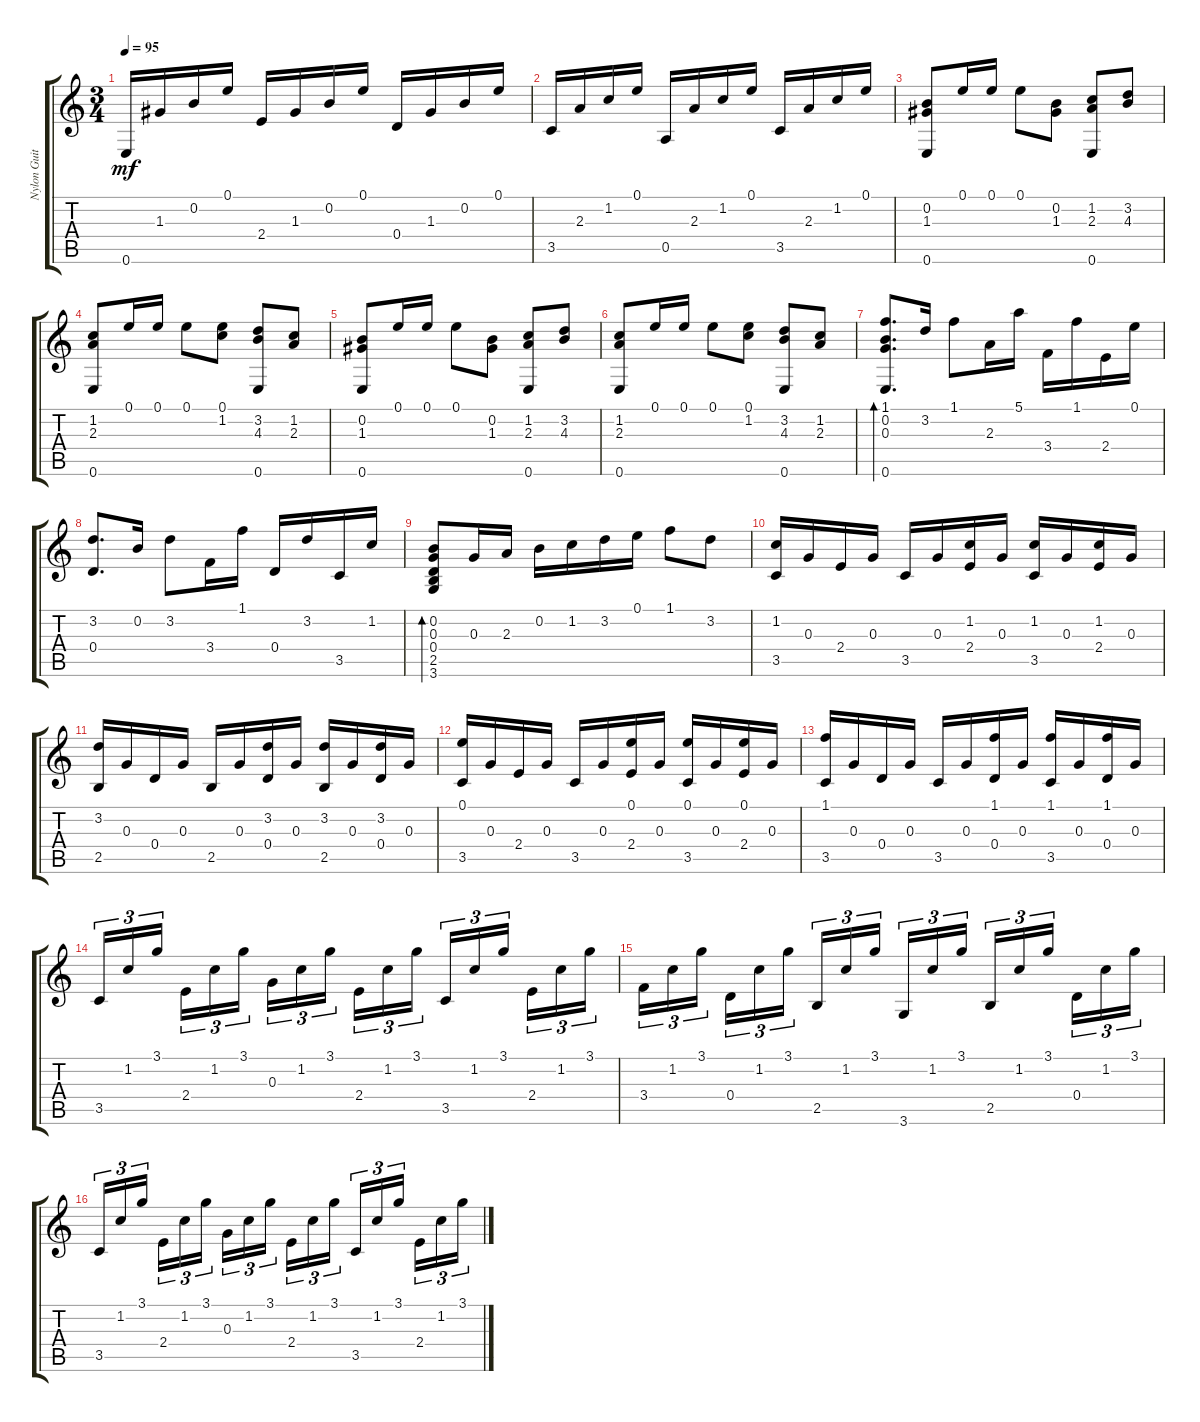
\track ("Nylon Guitar" "Nylon Guit") {instrument acousticguitarnylon}
\staff {score tabs}
\tuning (E4 B3 G3 D3 A2 E2) {hide}
\ts (3 4)
\tempo 95
\clef g2
\ks c
0.6.16{dy mf} 1.3.16 0.2.16 0.1.16 2.4.16 1.3.16 0.2.16 0.1.16 0.4.16 1.3.16 0.2.16 0.1.16 |
3.5.16 2.3.16 1.2.16 0.1.16 0.5.16 2.3.16 1.2.16 0.1.16 3.5.16 2.3.16 1.2.16 0.1.16 |
(0.2 1.3 0.6).8 0.1.16 0.1.16 0.1.8 (0.2 1.3).8 (1.2 2.3 0.6).8 (3.2 4.3).8 |
(1.2 2.3 0.6).8 0.1.16 0.1.16 0.1.8 (0.1 1.2).8 (3.2 4.3 0.6).8 (1.2 2.3).8 |
(0.2 1.3 0.6).8 0.1.16 0.1.16 0.1.8 (0.2 1.3).8 (1.2 2.3 0.6).8 (3.2 4.3).8 |
(1.2 2.3 0.6).8 0.1.16 0.1.16 0.1.8 (0.1 1.2).8 (3.2 4.3 0.6).8 (1.2 2.3).8 |
(1.1 0.2 0.3 0.6).8{d bd 120} 3.2.16 1.1.8 2.3.16 5.1.16 3.4.16 1.1.16 2.4.16 0.1.16 |
(3.2 0.4).8{d} 0.2.16 3.2.8 3.4.16 1.1.16 0.4.16 3.2.16 3.5.16 1.2.16 |
(0.2 0.3 0.4 2.5 3.6).8{bd 60} 0.3.16 2.3.16 0.2.16 1.2.16 3.2.16 0.1.16 1.1.8 3.2.8 |
(1.2 3.5).16 0.3.16 2.4.16 0.3.16 3.5.16 0.3.16 (1.2 2.4).16 0.3.16 (1.2 3.5).16 0.3.16 (1.2 2.4).16 0.3.16 |
(3.2 2.5).16 0.3.16 0.4.16 0.3.16 2.5.16 0.3.16 (3.2 0.4).16 0.3.16 (3.2 2.5).16 0.3.16 (3.2 0.4).16 0.3.16 |
(0.1 3.5).16 0.3.16 2.4.16 0.3.16 3.5.16 0.3.16 (0.1 2.4).16 0.3.16 (0.1 3.5).16 0.3.16 (0.1 2.4).16 0.3.16 |
(1.1 3.5).16 0.3.16 0.4.16 0.3.16 3.5.16 0.3.16 (1.1 0.4).16 0.3.16 (1.1 3.5).16 0.3.16 (1.1 0.4).16 0.3.16 |
3.5.16{tu (3 2)} 1.2.16{tu (3 2)} 3.1.16{tu (3 2) beam splitsecondary} 2.4.16{tu (3 2)} 1.2.16{tu (3 2)} 3.1.16{tu (3 2)} 0.3.16{tu (3 2)} 1.2.16{tu (3 2)} 3.1.16{tu (3 2) beam splitsecondary} 2.4.16{tu (3 2)} 1.2.16{tu (3 2)} 3.1.16{tu (3 2)} 3.5.16{tu (3 2)} 1.2.16{tu (3 2)} 3.1.16{tu (3 2) beam splitsecondary} 2.4.16{tu (3 2)} 1.2.16{tu (3 2)} 3.1.16{tu (3 2)} |
3.4.16{tu (3 2)} 1.2.16{tu (3 2)} 3.1.16{tu (3 2) beam splitsecondary} 0.4.16{tu (3 2)} 1.2.16{tu (3 2)} 3.1.16{tu (3 2)} 2.5.16{tu (3 2)} 1.2.16{tu (3 2)} 3.1.16{tu (3 2) beam splitsecondary} 3.6.16{tu (3 2)} 1.2.16{tu (3 2)} 3.1.16{tu (3 2)} 2.5.16{tu (3 2)} 1.2.16{tu (3 2)} 3.1.16{tu (3 2) beam splitsecondary} 0.4.16{tu (3 2)} 1.2.16{tu (3 2)} 3.1.16{tu (3 2)} |
3.5.16{tu (3 2)} 1.2.16{tu (3 2)} 3.1.16{tu (3 2) beam splitsecondary} 2.4.16{tu (3 2)} 1.2.16{tu (3 2)} 3.1.16{tu (3 2)} 0.3.16{tu (3 2)} 1.2.16{tu (3 2)} 3.1.16{tu (3 2) beam splitsecondary} 2.4.16{tu (3 2)} 1.2.16{tu (3 2)} 3.1.16{tu (3 2)} 3.5.16{tu (3 2)} 1.2.16{tu (3 2)} 3.1.16{tu (3 2) beam splitsecondary} 2.4.16{tu (3 2)} 1.2.16{tu (3 2)} 3.1.16{tu (3 2)}
